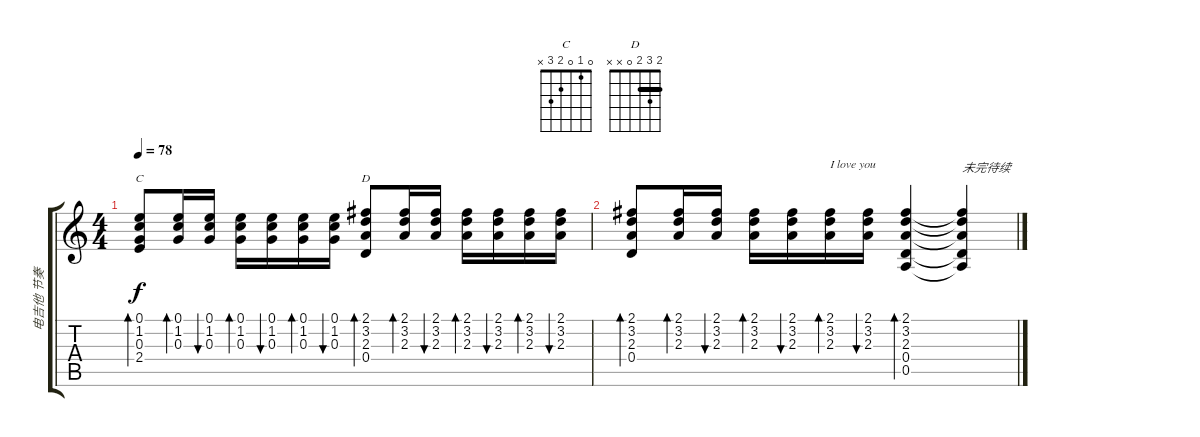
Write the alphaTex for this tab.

\track ("电吉他 节奏" "电吉他 节奏") {instrument electricguitarclean}
\staff {score tabs}
\tuning (E4 B3 G3 D3 A2 E2) {hide}
\chord ("C" 0 1 0 2 3 x)
\chord ("D" 2 3 2 0 x x) {barre 2}
\ts (4 4)
\tempo 78
\clef g2
\ks c
(0.1 1.2 0.3 2.4).8{bd 60 ch "C" dy f} (0.1 1.2 0.3).16{bd 60} (0.1 1.2 0.3).16{bu 60} (0.1 1.2 0.3).16{bd 60} (0.1 1.2 0.3).16{bu 60} (0.1 1.2 0.3).16{bd 60} (0.1 1.2 0.3).16{bu 60} (2.1 3.2 2.3 0.4).8{bd 60 ch "D"} (2.1 3.2 2.3).16{bd 60} (2.1 3.2 2.3).16{bu 60} (2.1 3.2 2.3).16{bd 60} (2.1 3.2 2.3).16{bu 60} (2.1 3.2 2.3).16{bd 60} (2.1 3.2 2.3).16{bu 60} |
(2.1 3.2 2.3 0.4).8{bd 60} (2.1 3.2 2.3).16{bd 60} (2.1 3.2 2.3).16{bu 60} (2.1 3.2 2.3).16{bd 60} (2.1 3.2 2.3).16{bu 60} (2.1 3.2 2.3).16{bd 60 txt "I love you"} (2.1 3.2 2.3).16{bu 60} (2.1 3.2 2.3 0.4 0.5).4{bd 480} (2.1{t} 3.2{t} 2.3{t} 0.4{t} 0.5{t}).4{txt "未完待续"}
